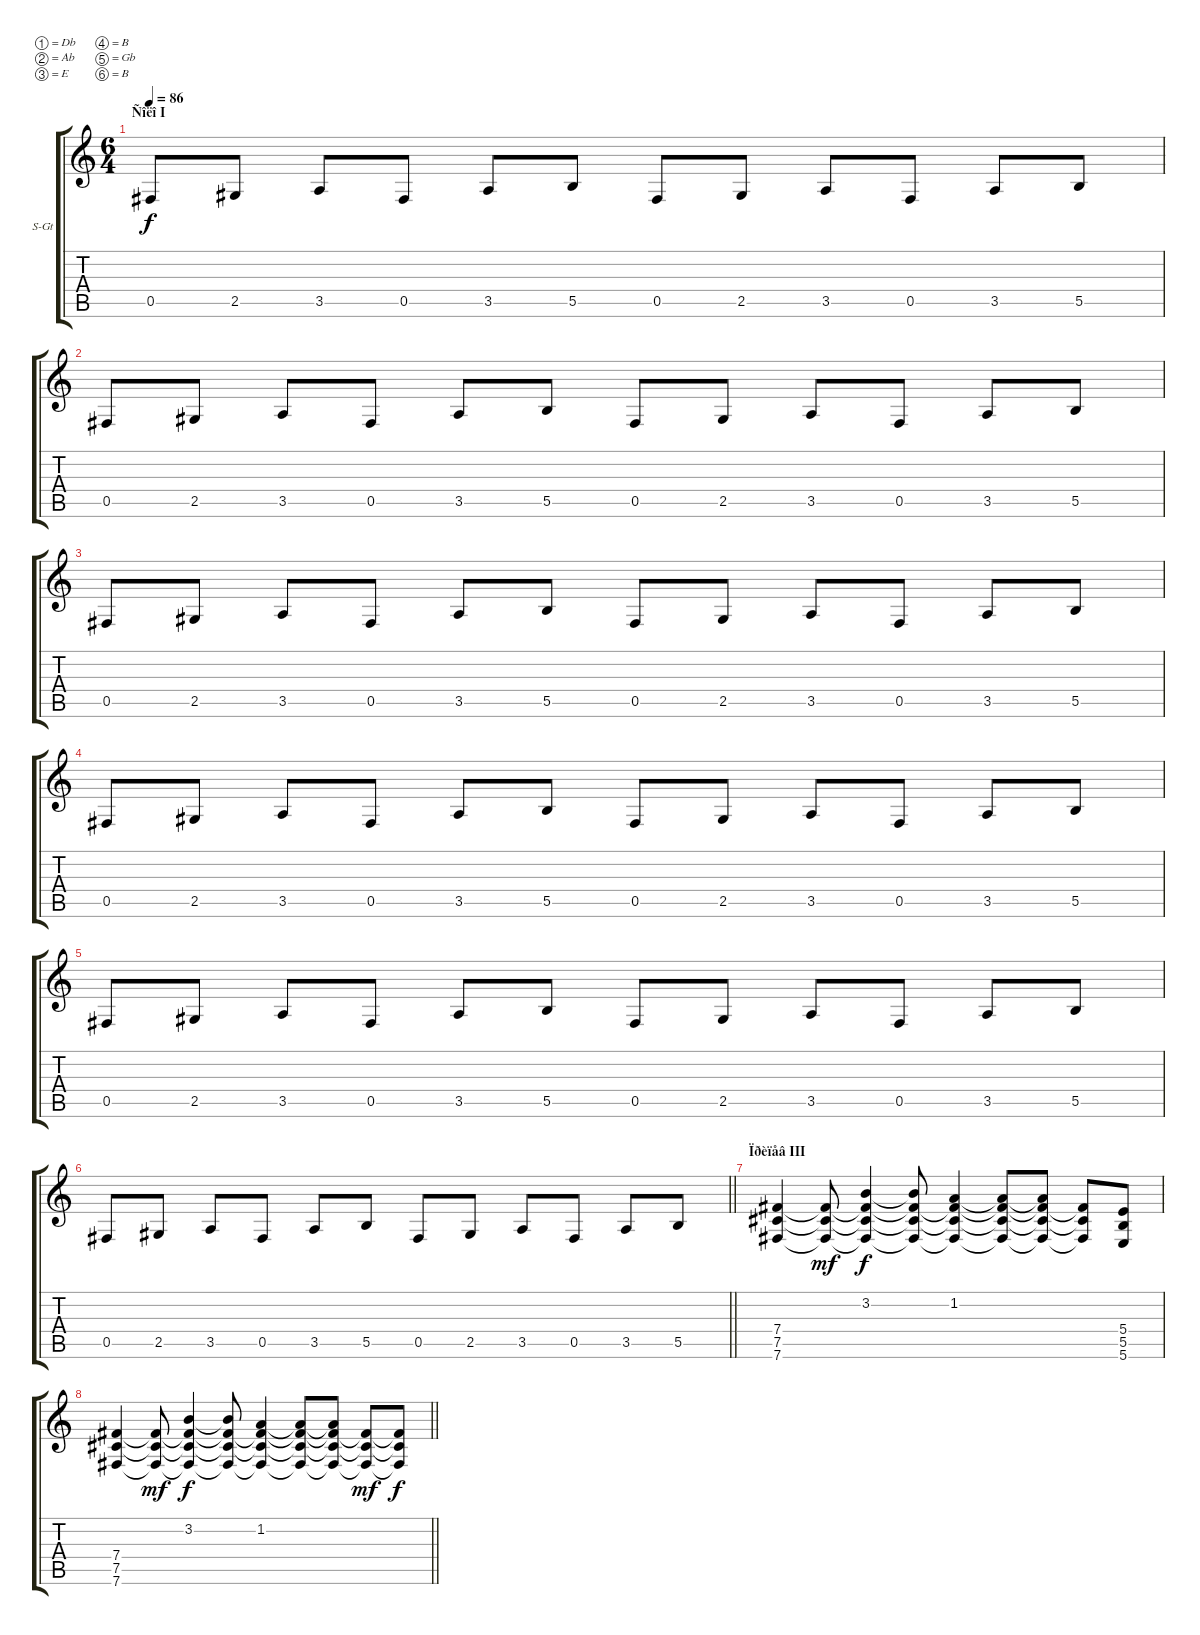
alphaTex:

\bracketExtendMode groupsimilarinstruments
\firstSystemTrackNameOrientation horizontal
\otherSystemsTrackNameOrientation horizontal
\track ("ð.ãèòàðà" "S-Gt") {instrument acousticguitarsteel}
\staff {score tabs}
\tuning (Db4 Ab3 E3 B2 Gb2 B1)
\ts (6 4)
\section ("" "Ñîëî I")
\tempo 86
\clef g2
\ks c
0.5.8{dy f} 2.5.8 3.5.8 0.5.8 3.5.8 5.5.8 0.5.8 2.5.8 3.5.8 0.5.8 3.5.8 5.5.8 |
0.5.8 2.5.8 3.5.8 0.5.8 3.5.8 5.5.8 0.5.8 2.5.8 3.5.8 0.5.8 3.5.8 5.5.8 |
0.5.8 2.5.8 3.5.8 0.5.8 3.5.8 5.5.8 0.5.8 2.5.8 3.5.8 0.5.8 3.5.8 5.5.8 |
0.5.8 2.5.8 3.5.8 0.5.8 3.5.8 5.5.8 0.5.8 2.5.8 3.5.8 0.5.8 3.5.8 5.5.8 |
0.5.8 2.5.8 3.5.8 0.5.8 3.5.8 5.5.8 0.5.8 2.5.8 3.5.8 0.5.8 3.5.8 5.5.8 |
\barLineRight lightlight
0.5.8 2.5.8 3.5.8 0.5.8 3.5.8 5.5.8 0.5.8 2.5.8 3.5.8 0.5.8 3.5.8 5.5.8 |
\section ("" "Ïðèïåâ III")
(7.4 7.5 7.6).4 (7.4{t} 7.5{t} 7.6{t}).8{dy mf} (3.2 7.4{t} 7.5{t} 7.6{t}).4{dy f} (3.2{t} 7.4{t} 7.5{t} 7.6{t}).8 (1.2 7.4{t} 7.5{t} 7.6{t}).4 (1.2{t} 7.4{t} 7.5{t} 7.6{t}).8 (1.2{t} 7.4{t} 7.5{t} 7.6{t}).8 (7.4{t} 7.5{t} 7.6{t}).8 (5.4 5.5 5.6).8 |
\barLineRight lightlight
(7.4 7.5 7.6).4 (7.4{t} 7.5{t} 7.6{t}).8{dy mf} (3.2 7.4{t} 7.5{t} 7.6{t}).4{dy f} (3.2{t} 7.4{t} 7.5{t} 7.6{t}).8 (1.2 7.4{t} 7.5{t} 7.6{t}).4 (1.2{t} 7.4{t} 7.5{t} 7.6{t}).8 (1.2{t} 7.4{t} 7.5{t} 7.6{t}).8 (7.4{t} 7.5{t} 7.6{t}).8{dy mf} (7.4{t} 7.5{t} 7.6{t}).8{dy f}
